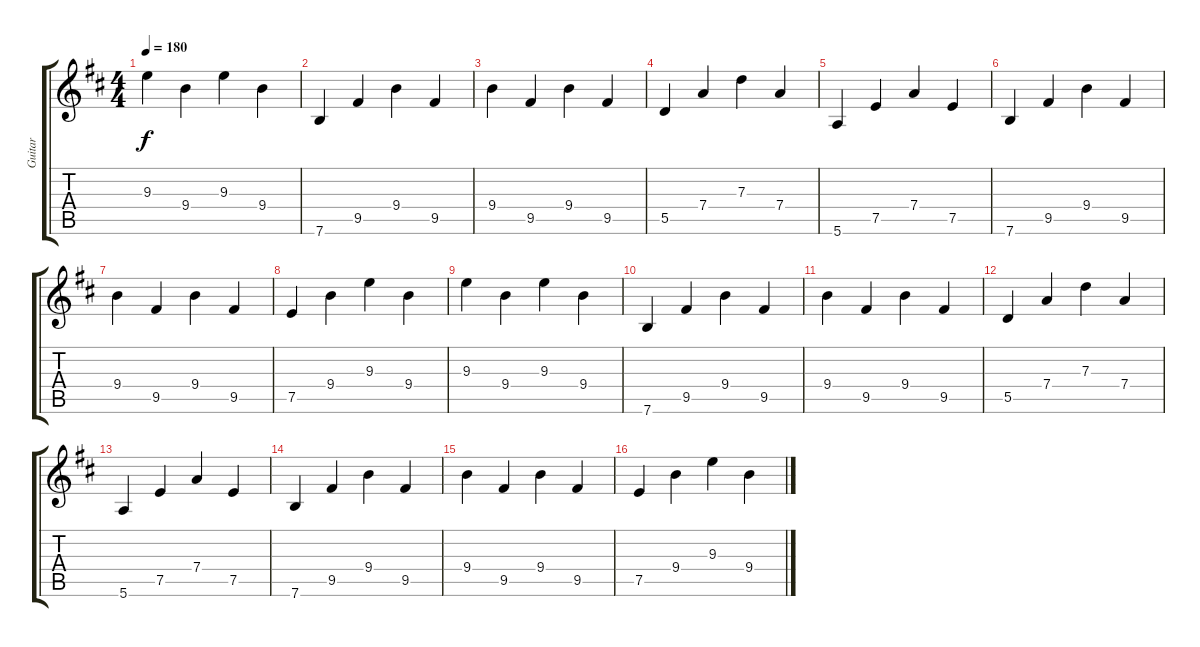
\track ("Guitar" "Guitar") {instrument overdrivenguitar}
\staff {score tabs}
\tuning (E4 B3 G3 D3 A2 E2) {hide}
\ts (4 4)
\tempo 180
\clef g2
\ks d
9.3.4{dy f} 9.4.4 9.3.4 9.4.4 |
7.6.4 9.5.4 9.4.4 9.5.4 |
9.4.4 9.5.4 9.4.4 9.5.4 |
5.5.4 7.4.4 7.3.4 7.4.4 |
5.6.4 7.5.4 7.4.4 7.5.4 |
7.6.4{volume 10 instrument electricguitarjazz} 9.5.4 9.4.4 9.5.4 |
9.4.4 9.5.4 9.4.4 9.5.4 |
7.5.4 9.4.4 9.3.4 9.4.4 |
9.3.4 9.4.4 9.3.4 9.4.4 |
7.6.4 9.5.4 9.4.4 9.5.4 |
9.4.4 9.5.4 9.4.4 9.5.4 |
5.5.4 7.4.4 7.3.4 7.4.4 |
5.6.4 7.5.4 7.4.4 7.5.4 |
7.6.4{instrument electricguitarjazz} 9.5.4 9.4.4 9.5.4 |
9.4.4 9.5.4 9.4.4 9.5.4 |
7.5.4 9.4.4 9.3.4 9.4.4
